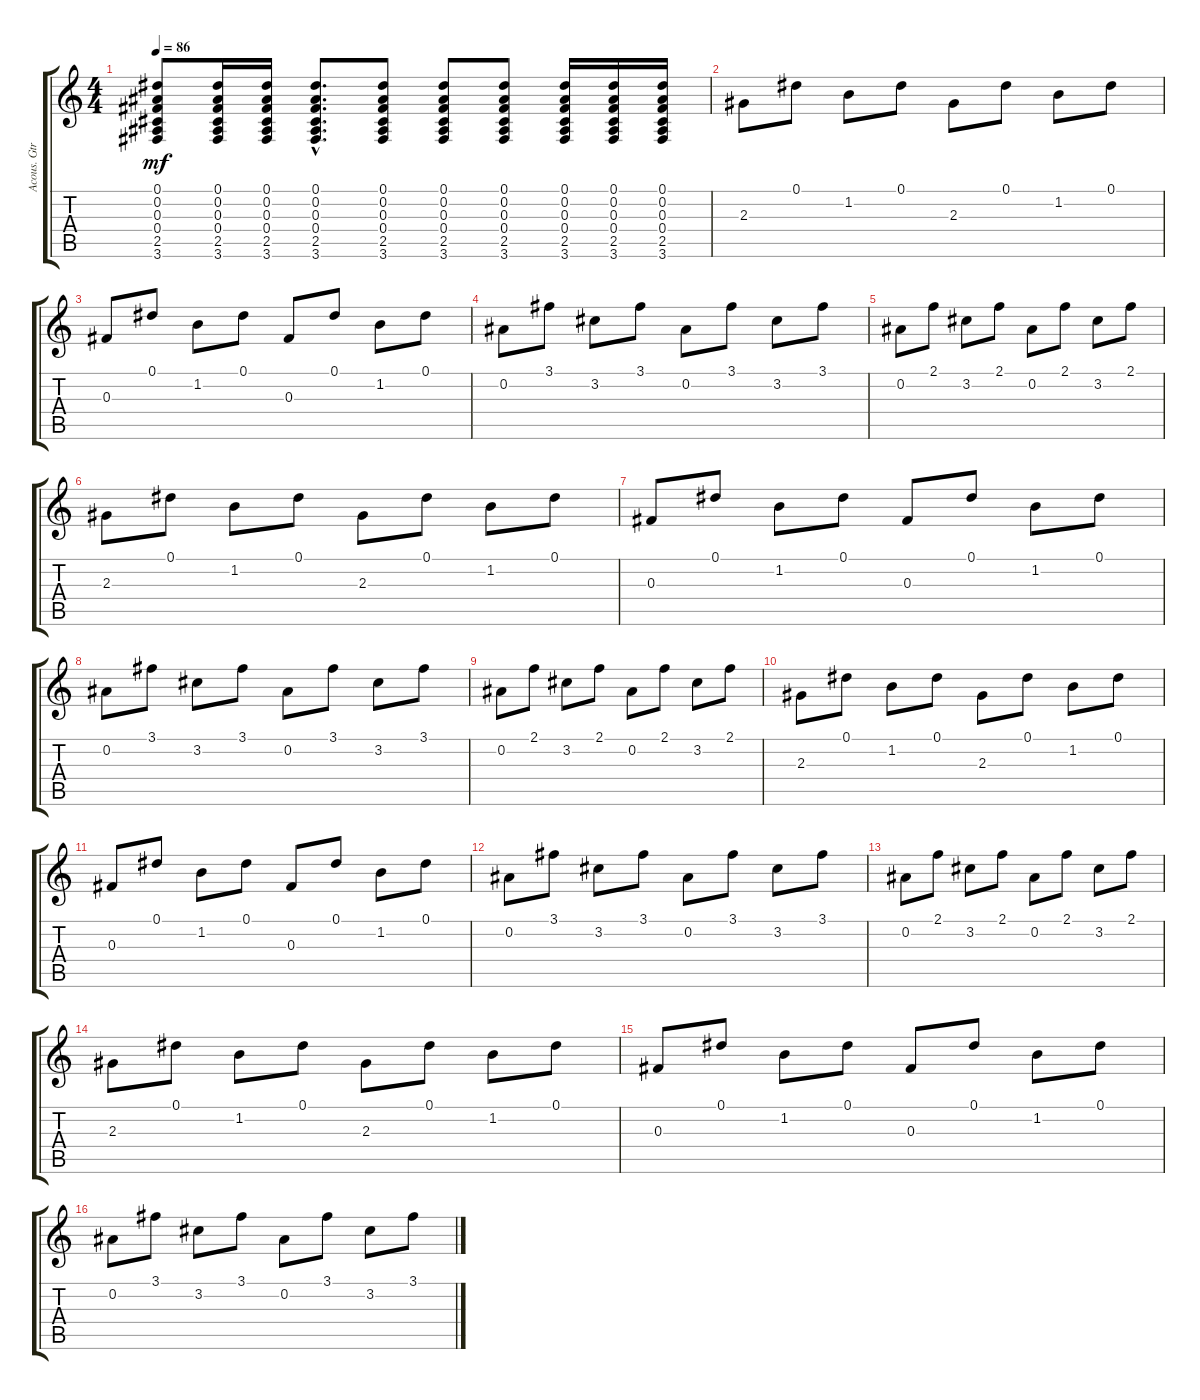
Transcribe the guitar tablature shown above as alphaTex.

\track ("Acous. Gtr." "Acous. Gtr") {instrument acousticguitarsteel}
\staff {score tabs}
\tuning (Eb4 Bb3 Gb3 Db3 Ab2 Eb2) {hide}
\ts (4 4)
\tempo 86
\clef g2
\ks c
(0.1 0.2 0.3 0.4 2.5 3.6).8{dy mf} (0.1 0.2 0.3 0.4 2.5 3.6).16 (0.1 0.2 0.3 0.4 2.5 3.6).16 (0.1{hac} 0.2{hac} 0.3{hac} 0.4 2.5{hac} 3.6{hac}).8{d} (0.1 0.2 0.3 0.4 2.5 3.6).8 (0.1 0.2 0.3 0.4 2.5 3.6).8 (0.1 0.2 0.3 0.4 2.5 3.6).8 (0.1 0.2 0.3 0.4 2.5 3.6).16 (0.1 0.2 0.3 0.4 2.5 3.6).16 (0.1 0.2 0.3 0.4 2.5 3.6).16 |
2.3.8 0.1.8 1.2.8 0.1.8 2.3.8 0.1.8 1.2.8 0.1.8 |
0.3.8 0.1.8 1.2.8 0.1.8 0.3.8 0.1.8 1.2.8 0.1.8 |
0.2.8 3.1.8 3.2.8 3.1.8 0.2.8 3.1.8 3.2.8 3.1.8 |
0.2.8 2.1.8 3.2.8 2.1.8 0.2.8 2.1.8 3.2.8 2.1.8 |
2.3.8 0.1.8 1.2.8 0.1.8 2.3.8 0.1.8 1.2.8 0.1.8 |
0.3.8 0.1.8 1.2.8 0.1.8 0.3.8 0.1.8 1.2.8 0.1.8 |
0.2.8 3.1.8 3.2.8 3.1.8 0.2.8 3.1.8 3.2.8 3.1.8 |
0.2.8 2.1.8 3.2.8 2.1.8 0.2.8 2.1.8 3.2.8 2.1.8 |
2.3.8 0.1.8 1.2.8 0.1.8 2.3.8 0.1.8 1.2.8 0.1.8 |
0.3.8 0.1.8 1.2.8 0.1.8 0.3.8 0.1.8 1.2.8 0.1.8 |
0.2.8 3.1.8 3.2.8 3.1.8 0.2.8 3.1.8 3.2.8 3.1.8 |
0.2.8 2.1.8 3.2.8 2.1.8 0.2.8 2.1.8 3.2.8 2.1.8 |
2.3.8 0.1.8 1.2.8 0.1.8 2.3.8 0.1.8 1.2.8 0.1.8 |
0.3.8 0.1.8 1.2.8 0.1.8 0.3.8 0.1.8 1.2.8 0.1.8 |
0.2.8 3.1.8 3.2.8 3.1.8 0.2.8 3.1.8 3.2.8 3.1.8
